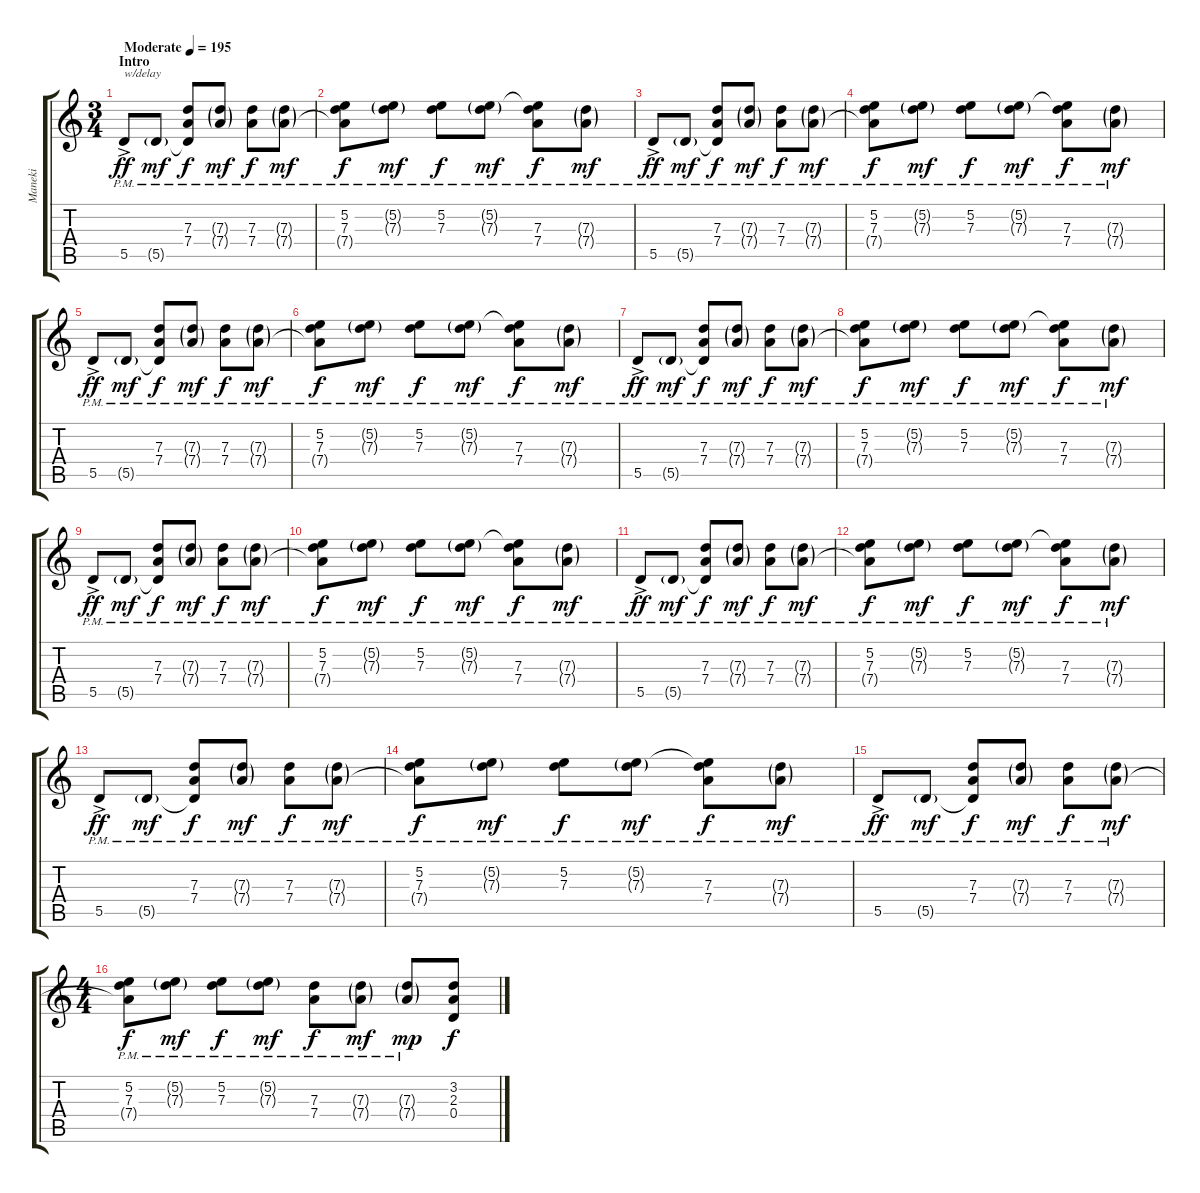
\track ("Maneki" "Maneki") {instrument distortionguitar}
\staff {score tabs}
\tuning (E4 B3 G3 D3 A2 E2) {hide}
\ts (3 4)
\section ("" "Intro")
\tempo (195 "Moderate")
\clef g2
\ks c
5.5{ac pm}.8{txt "w/delay" dy ff volume 15 instrument distortionguitar} 5.5{g pm}.8{dy mf} (7.3{pm} 7.4{pm} 5.5{t}).8{dy f} (7.3{g pm} 7.4{g pm}).8{dy mf} (7.3{pm} 7.4{pm}).8{dy f} (7.3{g pm} 7.4{g pm}).8{dy mf} |
(5.2{pm} 7.3{pm} 7.4{t}).8{dy f} (5.2{g pm} 7.3{g pm}).8{dy mf} (5.2{pm} 7.3{pm}).8{dy f} (5.2{g pm} 7.3{g pm}).8{dy mf} (5.2{t} 7.3{pm} 7.4{pm}).8{dy f} (7.3{g pm} 7.4{g pm}).8{dy mf} |
5.5{ac pm}.8{dy ff} 5.5{g pm}.8{dy mf} (7.3{pm} 7.4{pm} 5.5{t}).8{dy f} (7.3{g pm} 7.4{g pm}).8{dy mf} (7.3{pm} 7.4{pm}).8{dy f} (7.3{g pm} 7.4{g pm}).8{dy mf} |
(5.2{pm} 7.3{pm} 7.4{t}).8{dy f} (5.2{g pm} 7.3{g pm}).8{dy mf} (5.2{pm} 7.3{pm}).8{dy f} (5.2{g pm} 7.3{g pm}).8{dy mf} (5.2{t} 7.3{pm} 7.4{pm}).8{dy f} (7.3{g pm} 7.4{g pm}).8{dy mf} |
5.5{ac pm}.8{dy ff} 5.5{g pm}.8{dy mf} (7.3{pm} 7.4{pm} 5.5{t}).8{dy f} (7.3{g pm} 7.4{g pm}).8{dy mf} (7.3{pm} 7.4{pm}).8{dy f} (7.3{g pm} 7.4{g pm}).8{dy mf} |
(5.2{pm} 7.3{pm} 7.4{t}).8{dy f} (5.2{g pm} 7.3{g pm}).8{dy mf} (5.2{pm} 7.3{pm}).8{dy f} (5.2{g pm} 7.3{g pm}).8{dy mf} (5.2{t} 7.3{pm} 7.4{pm}).8{dy f} (7.3{g pm} 7.4{g pm}).8{dy mf} |
5.5{ac pm}.8{dy ff} 5.5{g pm}.8{dy mf} (7.3{pm} 7.4{pm} 5.5{t}).8{dy f} (7.3{g pm} 7.4{g pm}).8{dy mf} (7.3{pm} 7.4{pm}).8{dy f} (7.3{g pm} 7.4{g pm}).8{dy mf} |
(5.2{pm} 7.3{pm} 7.4{t}).8{dy f} (5.2{g pm} 7.3{g pm}).8{dy mf} (5.2{pm} 7.3{pm}).8{dy f} (5.2{g pm} 7.3{g pm}).8{dy mf} (5.2{t} 7.3{pm} 7.4{pm}).8{dy f} (7.3{g pm} 7.4{g pm}).8{dy mf} |
5.5{ac pm}.8{dy ff} 5.5{g pm}.8{dy mf} (7.3{pm} 7.4{pm} 5.5{t}).8{dy f} (7.3{g pm} 7.4{g pm}).8{dy mf} (7.3{pm} 7.4{pm}).8{dy f} (7.3{g pm} 7.4{g pm}).8{dy mf} |
(5.2{pm} 7.3{pm} 7.4{t}).8{dy f} (5.2{g pm} 7.3{g pm}).8{dy mf} (5.2{pm} 7.3{pm}).8{dy f} (5.2{g pm} 7.3{g pm}).8{dy mf} (5.2{t} 7.3{pm} 7.4{pm}).8{dy f} (7.3{g pm} 7.4{g pm}).8{dy mf} |
5.5{ac pm}.8{dy ff} 5.5{g pm}.8{dy mf} (7.3{pm} 7.4{pm} 5.5{t}).8{dy f} (7.3{g pm} 7.4{g pm}).8{dy mf} (7.3{pm} 7.4{pm}).8{dy f} (7.3{g pm} 7.4{g pm}).8{dy mf} |
(5.2{pm} 7.3{pm} 7.4{t}).8{dy f} (5.2{g pm} 7.3{g pm}).8{dy mf} (5.2{pm} 7.3{pm}).8{dy f} (5.2{g pm} 7.3{g pm}).8{dy mf} (5.2{t} 7.3{pm} 7.4{pm}).8{dy f} (7.3{g pm} 7.4{g pm}).8{dy mf} |
5.5{ac pm}.8{dy ff} 5.5{g pm}.8{dy mf} (7.3{pm} 7.4{pm} 5.5{t}).8{dy f} (7.3{g pm} 7.4{g pm}).8{dy mf} (7.3{pm} 7.4{pm}).8{dy f} (7.3{g pm} 7.4{g pm}).8{dy mf} |
(5.2{pm} 7.3{pm} 7.4{t}).8{dy f} (5.2{g pm} 7.3{g pm}).8{dy mf} (5.2{pm} 7.3{pm}).8{dy f} (5.2{g pm} 7.3{g pm}).8{dy mf} (5.2{t} 7.3{pm} 7.4{pm}).8{dy f} (7.3{g pm} 7.4{g pm}).8{dy mf} |
5.5{ac pm}.8{dy ff} 5.5{g pm}.8{dy mf} (7.3{pm} 7.4{pm} 5.5{t}).8{dy f} (7.3{g pm} 7.4{g pm}).8{dy mf} (7.3{pm} 7.4{pm}).8{dy f} (7.3{g pm} 7.4{g pm}).8{dy mf} |
\ts (4 4)
(5.2{pm} 7.3{pm} 7.4{t}).8{dy f} (5.2{g pm} 7.3{g pm}).8{dy mf} (5.2{pm} 7.3{pm}).8{dy f} (5.2{g pm} 7.3{g pm}).8{dy mf} (7.3{pm} 7.4{pm}).8{dy f} (7.3{g pm} 7.4{g pm}).8{dy mf} (7.3{g pm} 7.4{g pm}).8{dy mp} (3.2 2.3 0.4).8{dy f volume 13 instrument distortionguitar}
